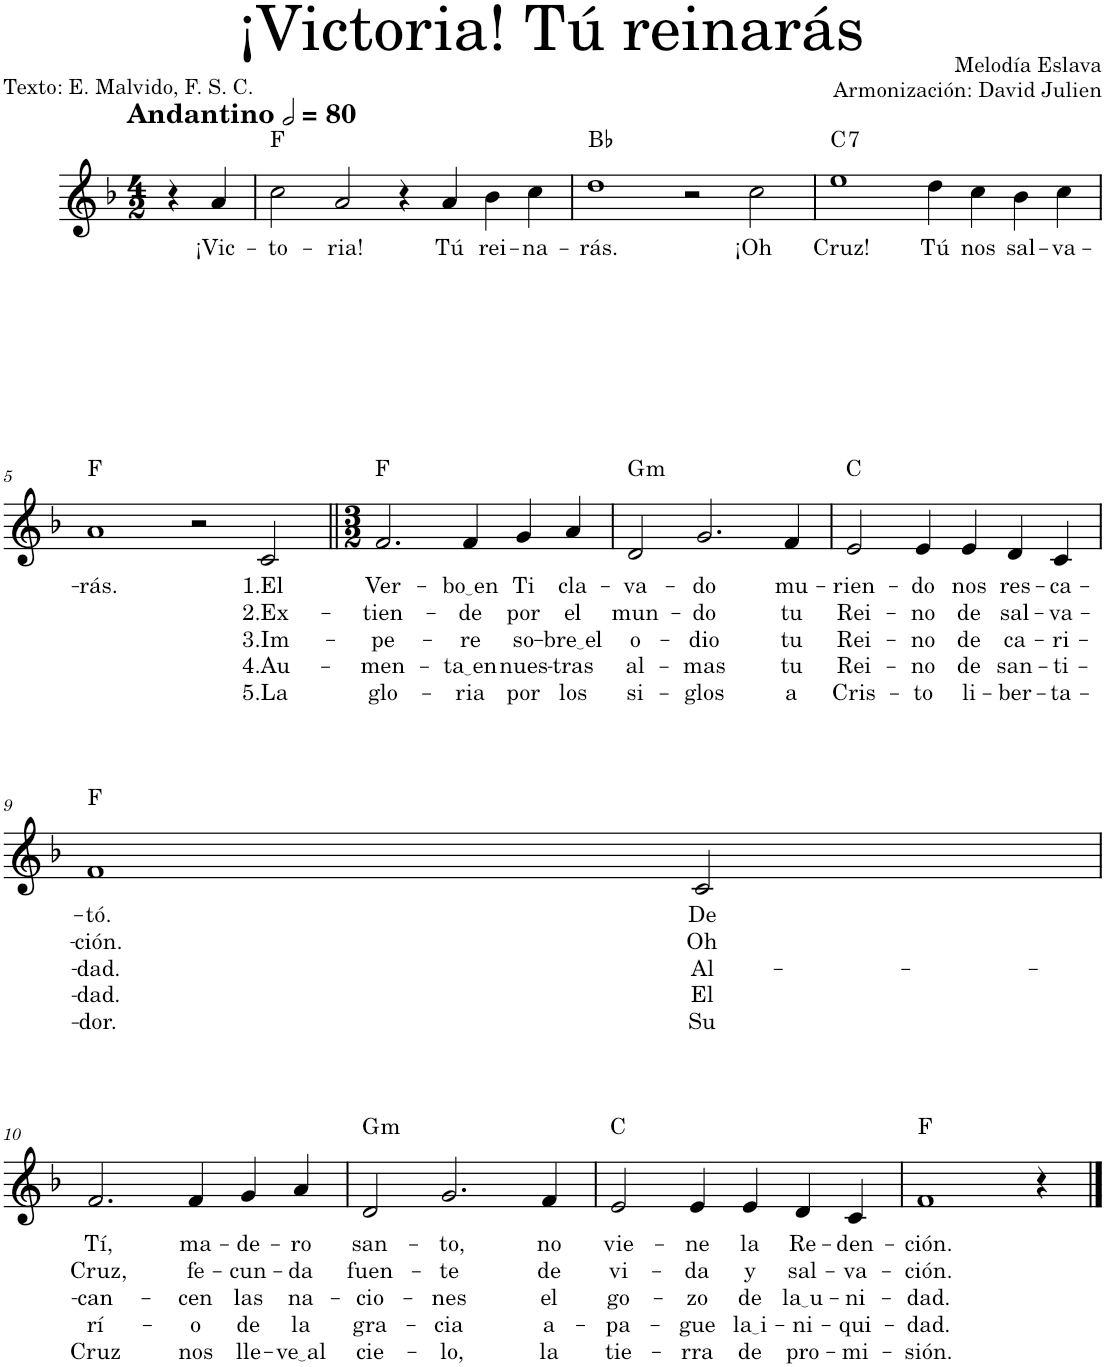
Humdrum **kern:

**kern	**text	**text	**text	**text	**text	**harte
*part1	*part1	*part1	*part1	*part1	*part1	*part1
*staff1	*staff1	*staff1	*staff1	*staff1	*staff1	*
*I"Soprano 1	*	*	*	*	*	*
*I'S. 1	*	*	*	*	*	*
*clefG2	*	*	*	*	*	*
*k[b-]	*	*	*	*	*	*
*M4/2	*	*	*	*	*	*
=1	=1	=1	=1	=1	=1	=1
4r	.	.	.	.	.	.
!	!LO:LY:b	!	!	!	!	!
4a/	¡Vic-	.	.	.	.	.
=2	=2	=2	=2	=2	=2	=2
!	!LO:LY:b	!	!	!	!	!
2cc\	-to-	.	.	.	.	F:maj
!	!LO:LY:b	!	!	!	!	!
2a/	-ria!	.	.	.	.	.
4r	.	.	.	.	.	.
!	!LO:LY:b	!	!	!	!	!
4a/	Tú	.	.	.	.	.
!	!LO:LY:b	!	!	!	!	!
4b-\	rei-	.	.	.	.	.
!	!LO:LY:b	!	!	!	!	!
4cc\	-na-	.	.	.	.	.
=3	=3	=3	=3	=3	=3	=3
!	!LO:LY:b	!	!	!	!	!
1dd	-rás.	.	.	.	.	Bb:maj
2r	.	.	.	.	.	.
!	!LO:LY:b	!	!	!	!	!
2cc\	¡Oh	.	.	.	.	.
=4	=4	=4	=4	=4	=4	=4
!	!LO:LY:b	!	!	!	!	!LO:H:kt=7
1ee	Cruz!	.	.	.	.	C:7
!	!LO:LY:b	!	!	!	!	!
4dd\	Tú	.	.	.	.	.
!	!LO:LY:b	!	!	!	!	!
4cc\	nos	.	.	.	.	.
!	!LO:LY:b	!	!	!	!	!
4b-\	sal-	.	.	.	.	.
!	!LO:LY:b	!	!	!	!	!
4cc\	-va-	.	.	.	.	.
!!LO:LB:g=z
=5	=5	=5	=5	=5	=5	=5
!	!LO:LY:b	!	!	!	!	!
1a	-rás.	.	.	.	.	F:maj
2r	.	.	.	.	.	.
!	!LO:LY:b	!LO:LY:b	!LO:LY:b	!LO:LY:b	!LO:LY:b	!
2c/	1.El	2.Ex-	3.Im-	4.Au-	5.La	.
=6||	=6||	=6||	=6||	=6||	=6||	=6||
*M3/2	*	*	*	*	*	*
!	!LO:LY:b	!LO:LY:b	!LO:LY:b	!LO:LY:b	!LO:LY:b	!
2.f/	Ver-	-tien-	-pe-	-men-	glo-	F:maj
!	!LO:LY:b	!LO:LY:b	!LO:LY:b	!LO:LY:b	!LO:LY:b	!
4f/	bo en	-de	-re	ta en	-ria	.
!	!LO:LY:b	!LO:LY:b	!LO:LY:b	!LO:LY:b	!LO:LY:b	!
4g/	Ti	por	so-	nues-	por	.
!	!LO:LY:b	!LO:LY:b	!LO:LY:b	!LO:LY:b	!LO:LY:b	!
4a/	cla-	el	bre el	-tras	los	.
=7	=7	=7	=7	=7	=7	=7
!	!LO:LY:b	!LO:LY:b	!LO:LY:b	!LO:LY:b	!LO:LY:b	!LO:H:kt=m
2d/	-va-	mun-	o-	al-	si-	G:min
!	!LO:LY:b	!LO:LY:b	!LO:LY:b	!LO:LY:b	!LO:LY:b	!
2.g/	-do	-do	-dio	-mas	-glos	.
!	!LO:LY:b	!LO:LY:b	!LO:LY:b	!LO:LY:b	!LO:LY:b	!
4f/	mu-	tu	tu	tu	a	.
=8	=8	=8	=8	=8	=8	=8
!	!LO:LY:b	!LO:LY:b	!LO:LY:b	!LO:LY:b	!LO:LY:b	!
2e/	-rien-	Rei-	Rei-	Rei-	Cris-	C:maj
!	!LO:LY:b	!LO:LY:b	!LO:LY:b	!LO:LY:b	!LO:LY:b	!
4e/	-do	-no	-no	-no	-to	.
!	!LO:LY:b	!LO:LY:b	!LO:LY:b	!LO:LY:b	!LO:LY:b	!
4e/	nos	de	de	de	li-	.
!	!LO:LY:b	!LO:LY:b	!LO:LY:b	!LO:LY:b	!LO:LY:b	!
4d/	res-	sal-	ca-	san-	-ber-	.
!	!LO:LY:b	!LO:LY:b	!LO:LY:b	!LO:LY:b	!LO:LY:b	!
4c/	-ca-	-va-	-ri-	-ti-	-ta-	.
!!LO:LB:g=z
=9	=9	=9	=9	=9	=9	=9
!	!LO:LY:b	!LO:LY:b	!LO:LY:b	!LO:LY:b	!LO:LY:b	!
1f	-tó.	-ción.	-dad.	-dad.	-dor.	F:maj
!	!LO:LY:b	!LO:LY:b	!LO:LY:b	!LO:LY:b	!LO:LY:b	!
2c/	De	Oh	Al-	El	Su	.
!!LO:LB:g=z
=10	=10	=10	=10	=10	=10	=10
!	!LO:LY:b	!LO:LY:b	!LO:LY:b	!LO:LY:b	!LO:LY:b	!
2.f/	Tí,	Cruz,	-can-	rí-	Cruz	.
!	!LO:LY:b	!LO:LY:b	!LO:LY:b	!LO:LY:b	!LO:LY:b	!
4f/	ma-	fe-	-cen	-o	nos	.
!	!LO:LY:b	!LO:LY:b	!LO:LY:b	!LO:LY:b	!LO:LY:b	!
4g/	-de-	-cun-	las	de	lle-	.
!	!LO:LY:b	!LO:LY:b	!LO:LY:b	!LO:LY:b	!LO:LY:b	!
4a/	-ro	-da	na-	la	ve al	.
=11	=11	=11	=11	=11	=11	=11
!	!LO:LY:b	!LO:LY:b	!LO:LY:b	!LO:LY:b	!LO:LY:b	!LO:H:kt=m
2d/	san-	fuen-	-cio-	gra-	cie-	G:min
!	!LO:LY:b	!LO:LY:b	!LO:LY:b	!LO:LY:b	!LO:LY:b	!
2.g/	-to,	-te	-nes	-cia	-lo,	.
!	!LO:LY:b	!LO:LY:b	!LO:LY:b	!LO:LY:b	!LO:LY:b	!
4f/	no	de	el	a-	la	.
=12	=12	=12	=12	=12	=12	=12
!	!LO:LY:b	!LO:LY:b	!LO:LY:b	!LO:LY:b	!LO:LY:b	!
2e/	vie-	vi-	go-	-pa-	tie-	C:maj
!	!LO:LY:b	!LO:LY:b	!LO:LY:b	!LO:LY:b	!LO:LY:b	!
4e/	-ne	-da	-zo	-gue	-rra	.
!	!LO:LY:b	!LO:LY:b	!LO:LY:b	!LO:LY:b	!LO:LY:b	!
4e/	la	y	de	la i	de	.
!	!LO:LY:b	!LO:LY:b	!LO:LY:b	!LO:LY:b	!LO:LY:b	!
4d/	Re-	sal-	la u	-ni-	pro-	.
!	!LO:LY:b	!LO:LY:b	!LO:LY:b	!LO:LY:b	!LO:LY:b	!
4c/	-den-	-va-	-ni-	-qui-	-mi-	.
=13	=13	=13	=13	=13	=13	=13
!	!LO:LY:b	!LO:LY:b	!LO:LY:b	!LO:LY:b	!LO:LY:b	!
1f	-ción.	-ción.	-dad.	-dad.	-sión.	F:maj
4r	.	.	.	.	.	.
==	==	==	==	==	==	==
*-	*-	*-	*-	*-	*-	*-
